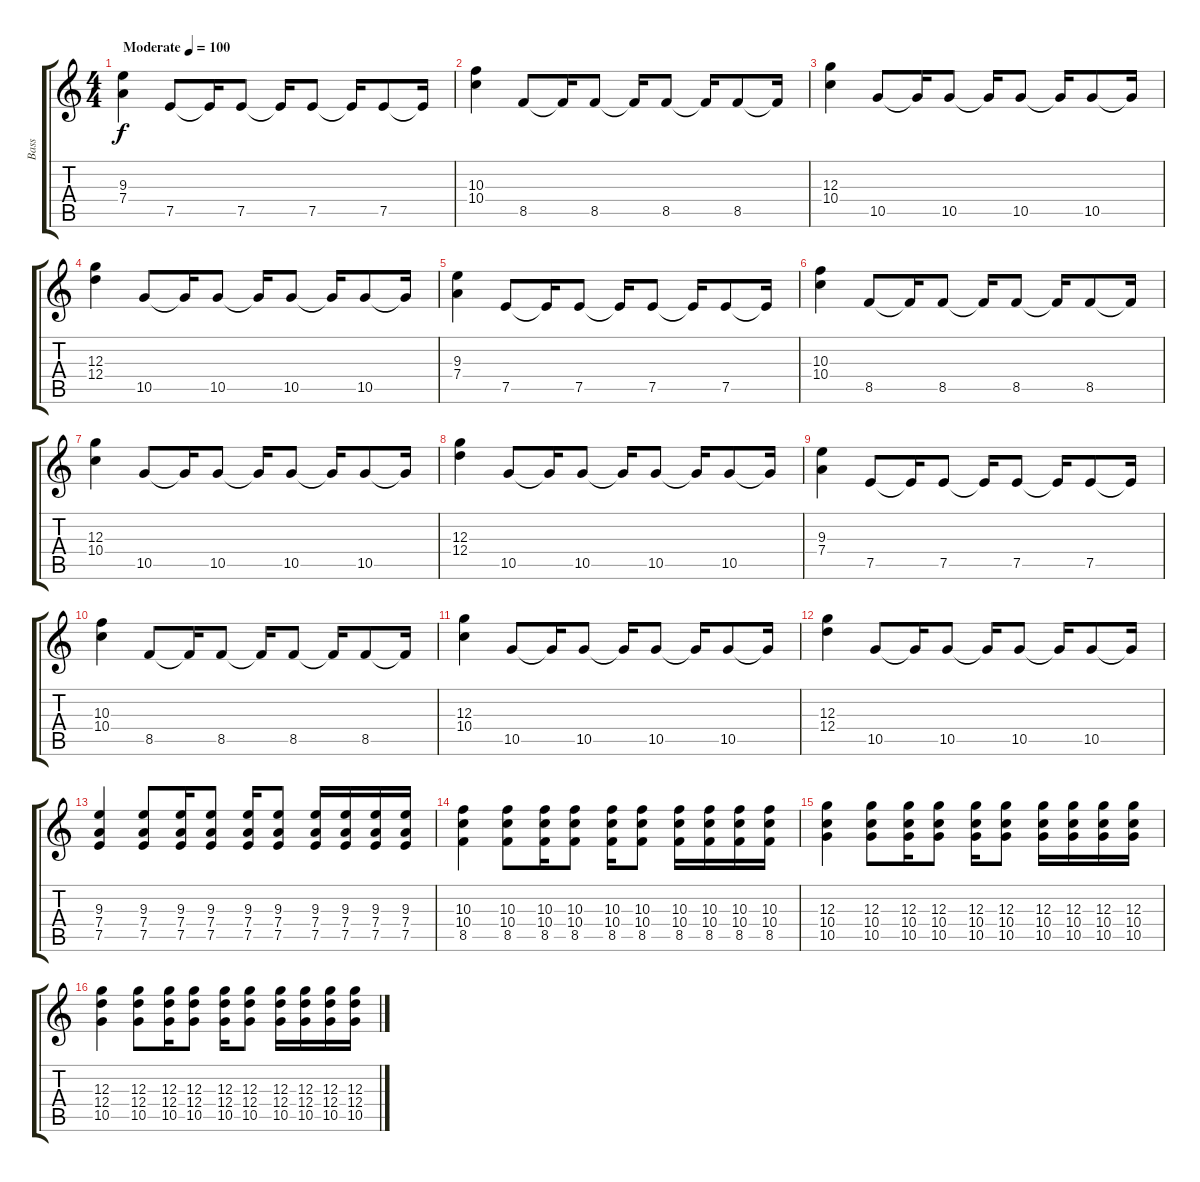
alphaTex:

\track ("Bass" "Bass") {instrument electricbassfinger}
\staff {score tabs}
\tuning (E4 B3 G3 D3 A2 E2) {hide}
\ts (4 4)
\tempo (100 "Moderate")
\clef g2
\ks c
(9.3 7.4).4{dy f instrument electricbassfinger} 7.5.8 7.5{t}.16 7.5.8 7.5{t}.16 7.5.8 7.5{t}.16 7.5.8 7.5{t}.16 |
(10.3 10.4).4 8.5.8 8.5{t}.16 8.5.8 8.5{t}.16 8.5.8 8.5{t}.16 8.5.8 8.5{t}.16 |
(12.3 10.4).4 10.5.8 10.5{t}.16 10.5.8 10.5{t}.16 10.5.8 10.5{t}.16 10.5.8 10.5{t}.16 |
(12.3 12.4).4 10.5.8 10.5{t}.16 10.5.8 10.5{t}.16 10.5.8 10.5{t}.16 10.5.8 10.5{t}.16 |
(9.3 7.4).4 7.5.8 7.5{t}.16 7.5.8 7.5{t}.16 7.5.8 7.5{t}.16 7.5.8 7.5{t}.16 |
(10.3 10.4).4 8.5.8 8.5{t}.16 8.5.8 8.5{t}.16 8.5.8 8.5{t}.16 8.5.8 8.5{t}.16 |
(12.3 10.4).4 10.5.8 10.5{t}.16 10.5.8 10.5{t}.16 10.5.8 10.5{t}.16 10.5.8 10.5{t}.16 |
(12.3 12.4).4 10.5.8 10.5{t}.16 10.5.8 10.5{t}.16 10.5.8 10.5{t}.16 10.5.8 10.5{t}.16 |
(9.3 7.4).4 7.5.8 7.5{t}.16 7.5.8 7.5{t}.16 7.5.8 7.5{t}.16 7.5.8 7.5{t}.16 |
(10.3 10.4).4 8.5.8 8.5{t}.16 8.5.8 8.5{t}.16 8.5.8 8.5{t}.16 8.5.8 8.5{t}.16 |
(12.3 10.4).4 10.5.8 10.5{t}.16 10.5.8 10.5{t}.16 10.5.8 10.5{t}.16 10.5.8 10.5{t}.16 |
(12.3 12.4).4 10.5.8 10.5{t}.16 10.5.8 10.5{t}.16 10.5.8 10.5{t}.16 10.5.8 10.5{t}.16 |
(9.3 7.4 7.5).4 (9.3 7.4 7.5).8 (9.3 7.4 7.5).16 (9.3 7.4 7.5).8 (9.3 7.4 7.5).16 (9.3 7.4 7.5).8 (9.3 7.4 7.5).16 (9.3 7.4 7.5).16 (9.3 7.4 7.5).16 (9.3 7.4 7.5).16 |
(10.3 10.4 8.5).4 (10.3 10.4 8.5).8 (10.3 10.4 8.5).16 (10.3 10.4 8.5).8 (10.3 10.4 8.5).16 (10.3 10.4 8.5).8 (10.3 10.4 8.5).16 (10.3 10.4 8.5).16 (10.3 10.4 8.5).16 (10.3 10.4 8.5).16 |
(12.3 10.4 10.5).4 (12.3 10.4 10.5).8 (12.3 10.4 10.5).16 (12.3 10.4 10.5).8 (12.3 10.4 10.5).16 (12.3 10.4 10.5).8 (12.3 10.4 10.5).16 (12.3 10.4 10.5).16 (12.3 10.4 10.5).16 (12.3 10.4 10.5).16 |
(12.3 12.4 10.5).4 (12.3 12.4 10.5).8 (12.3 12.4 10.5).16 (12.3 12.4 10.5).8 (12.3 12.4 10.5).16 (12.3 12.4 10.5).8 (12.3 12.4 10.5).16 (12.3 12.4 10.5).16 (12.3 12.4 10.5).16 (12.3 12.4 10.5).16
